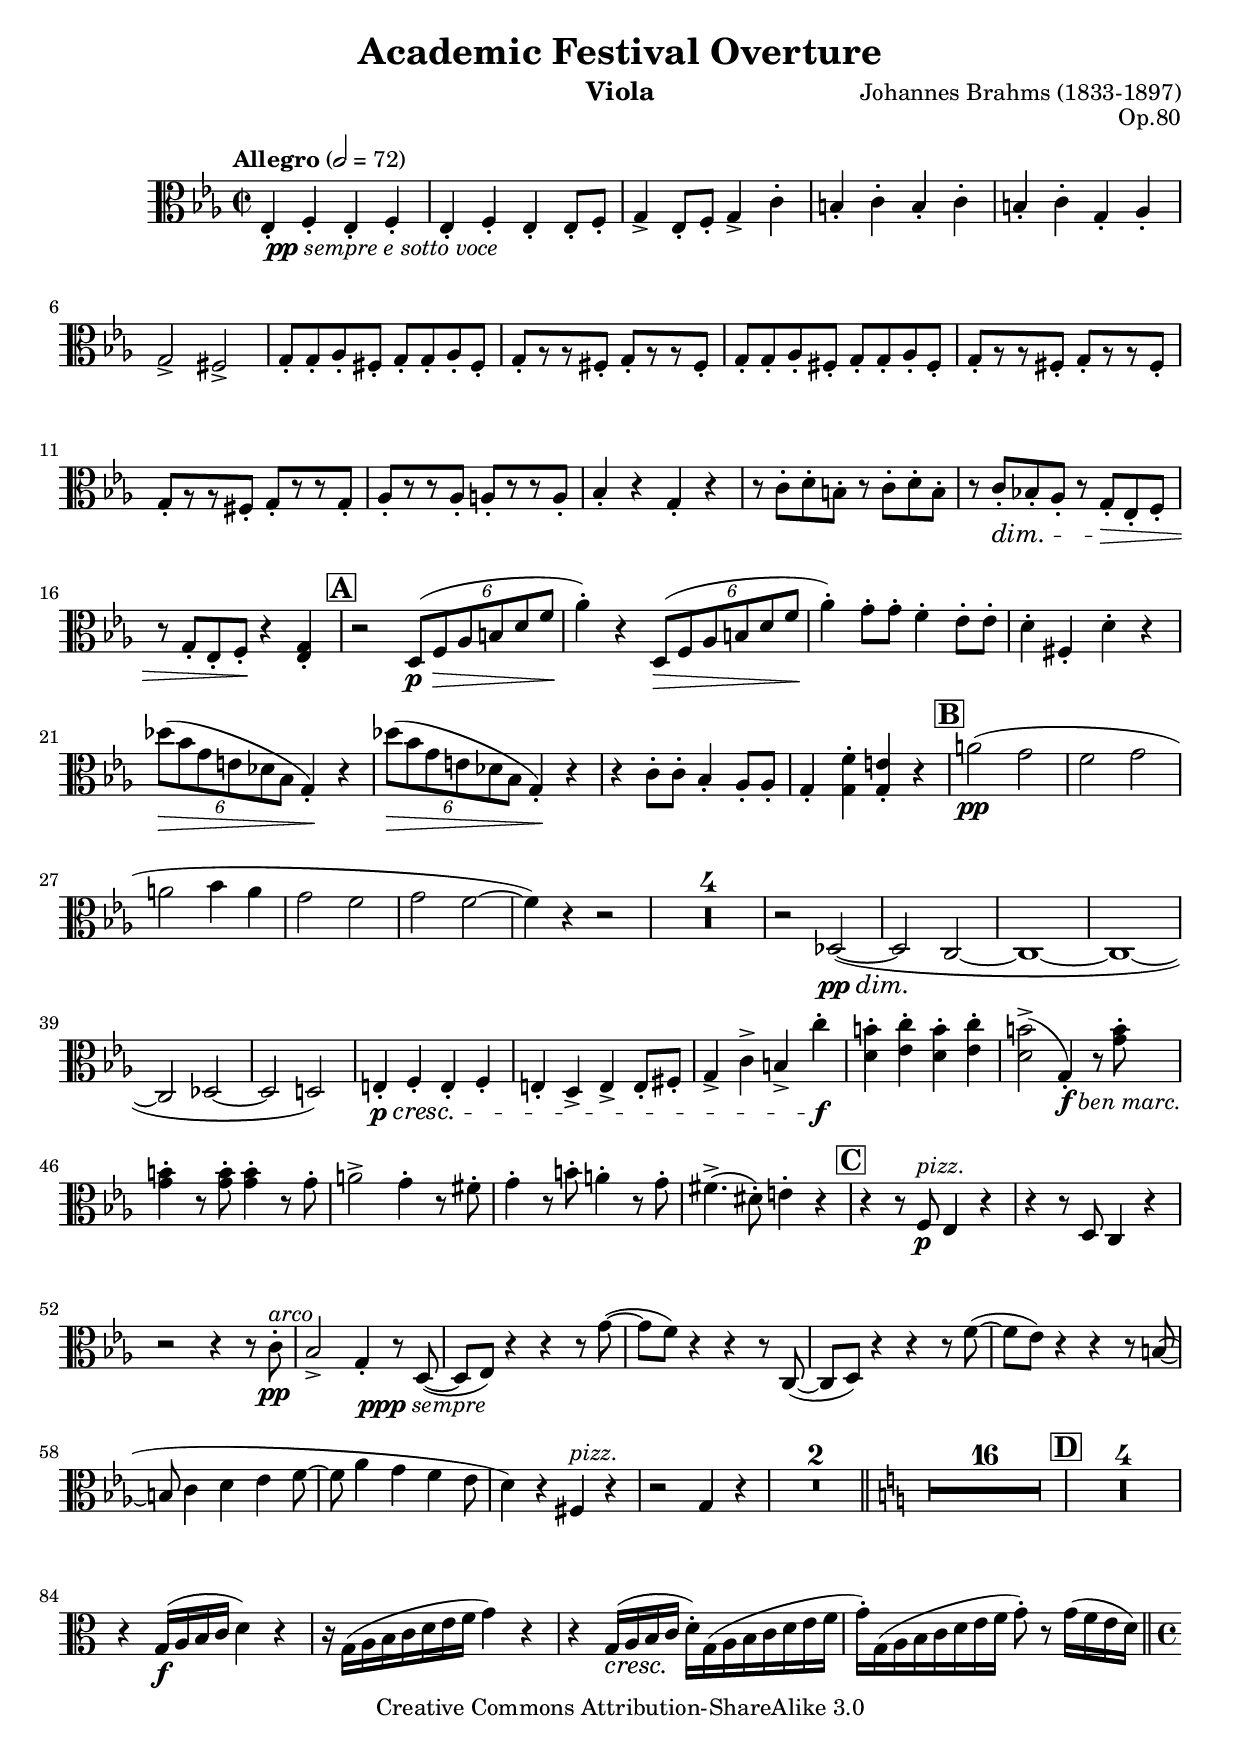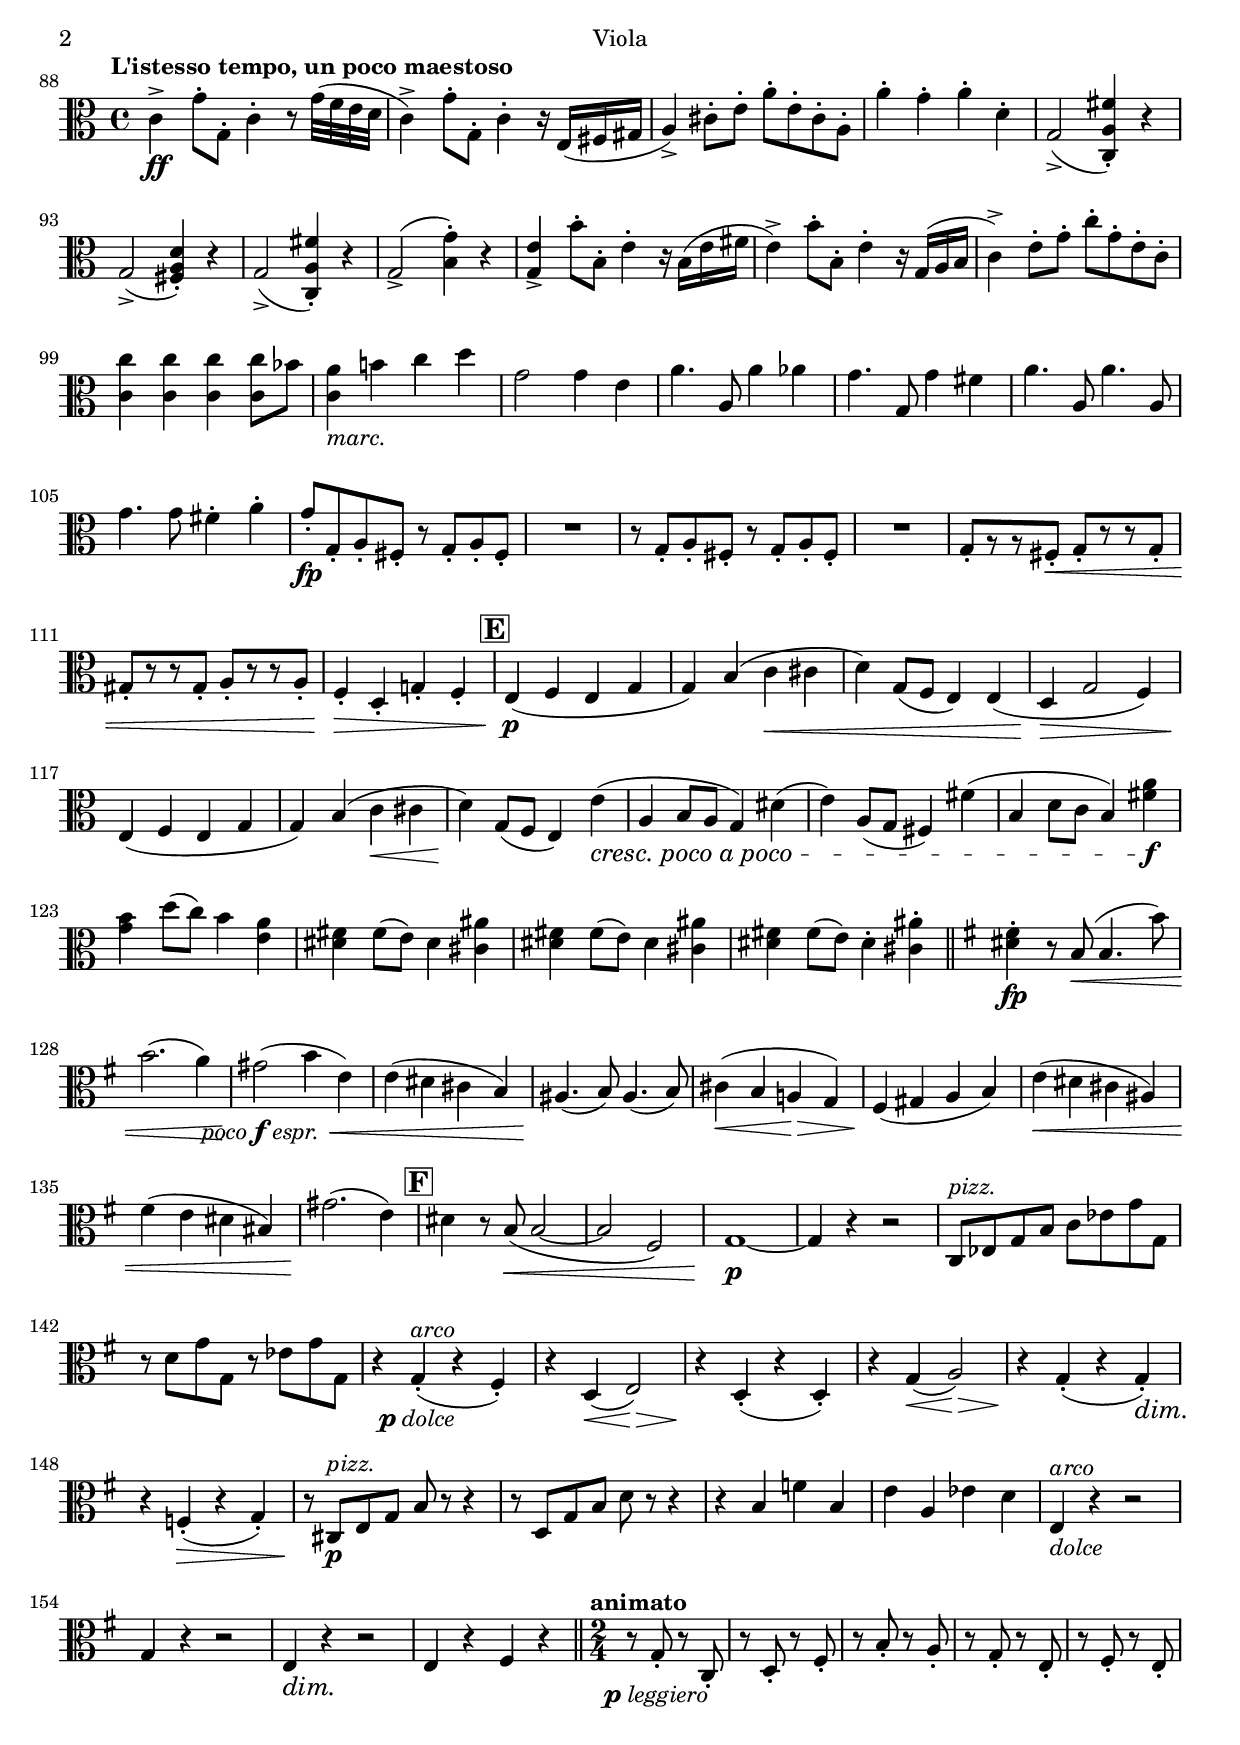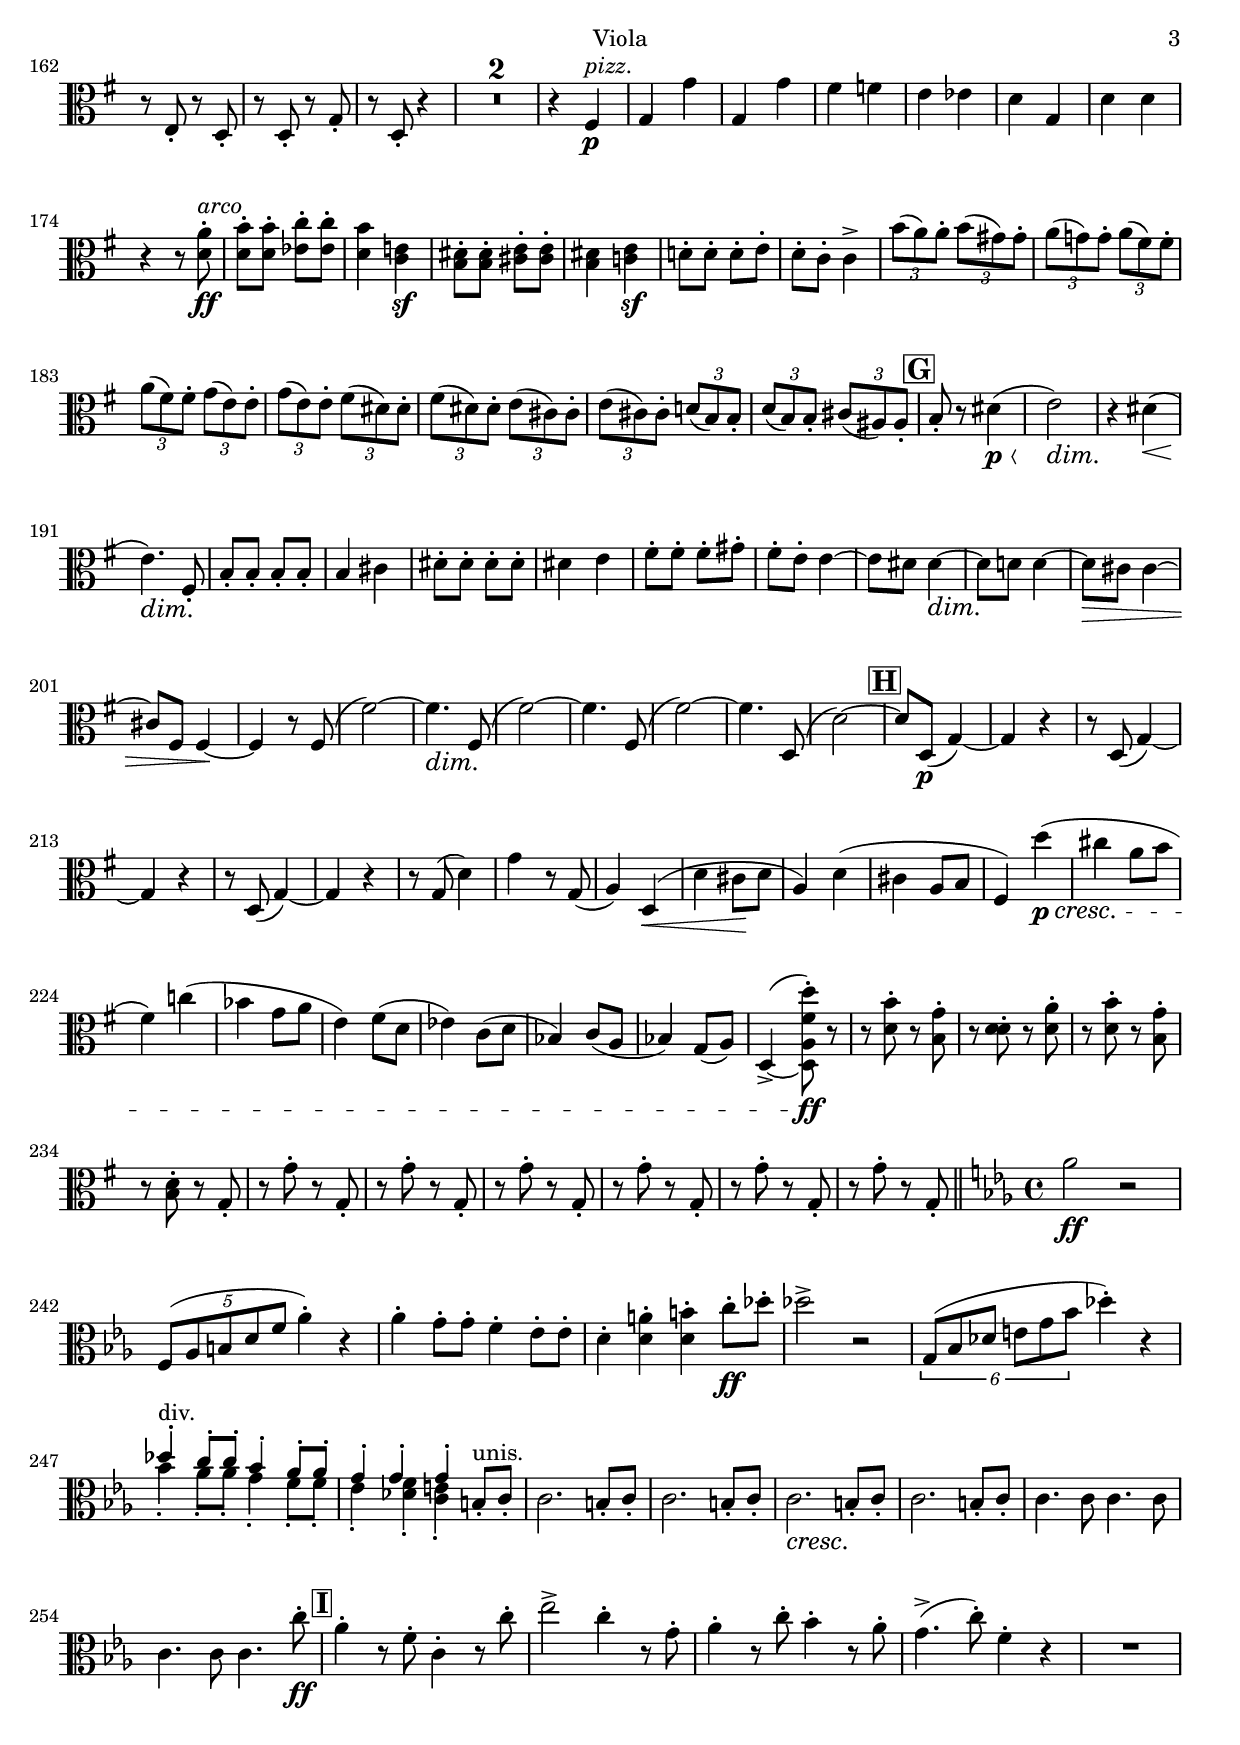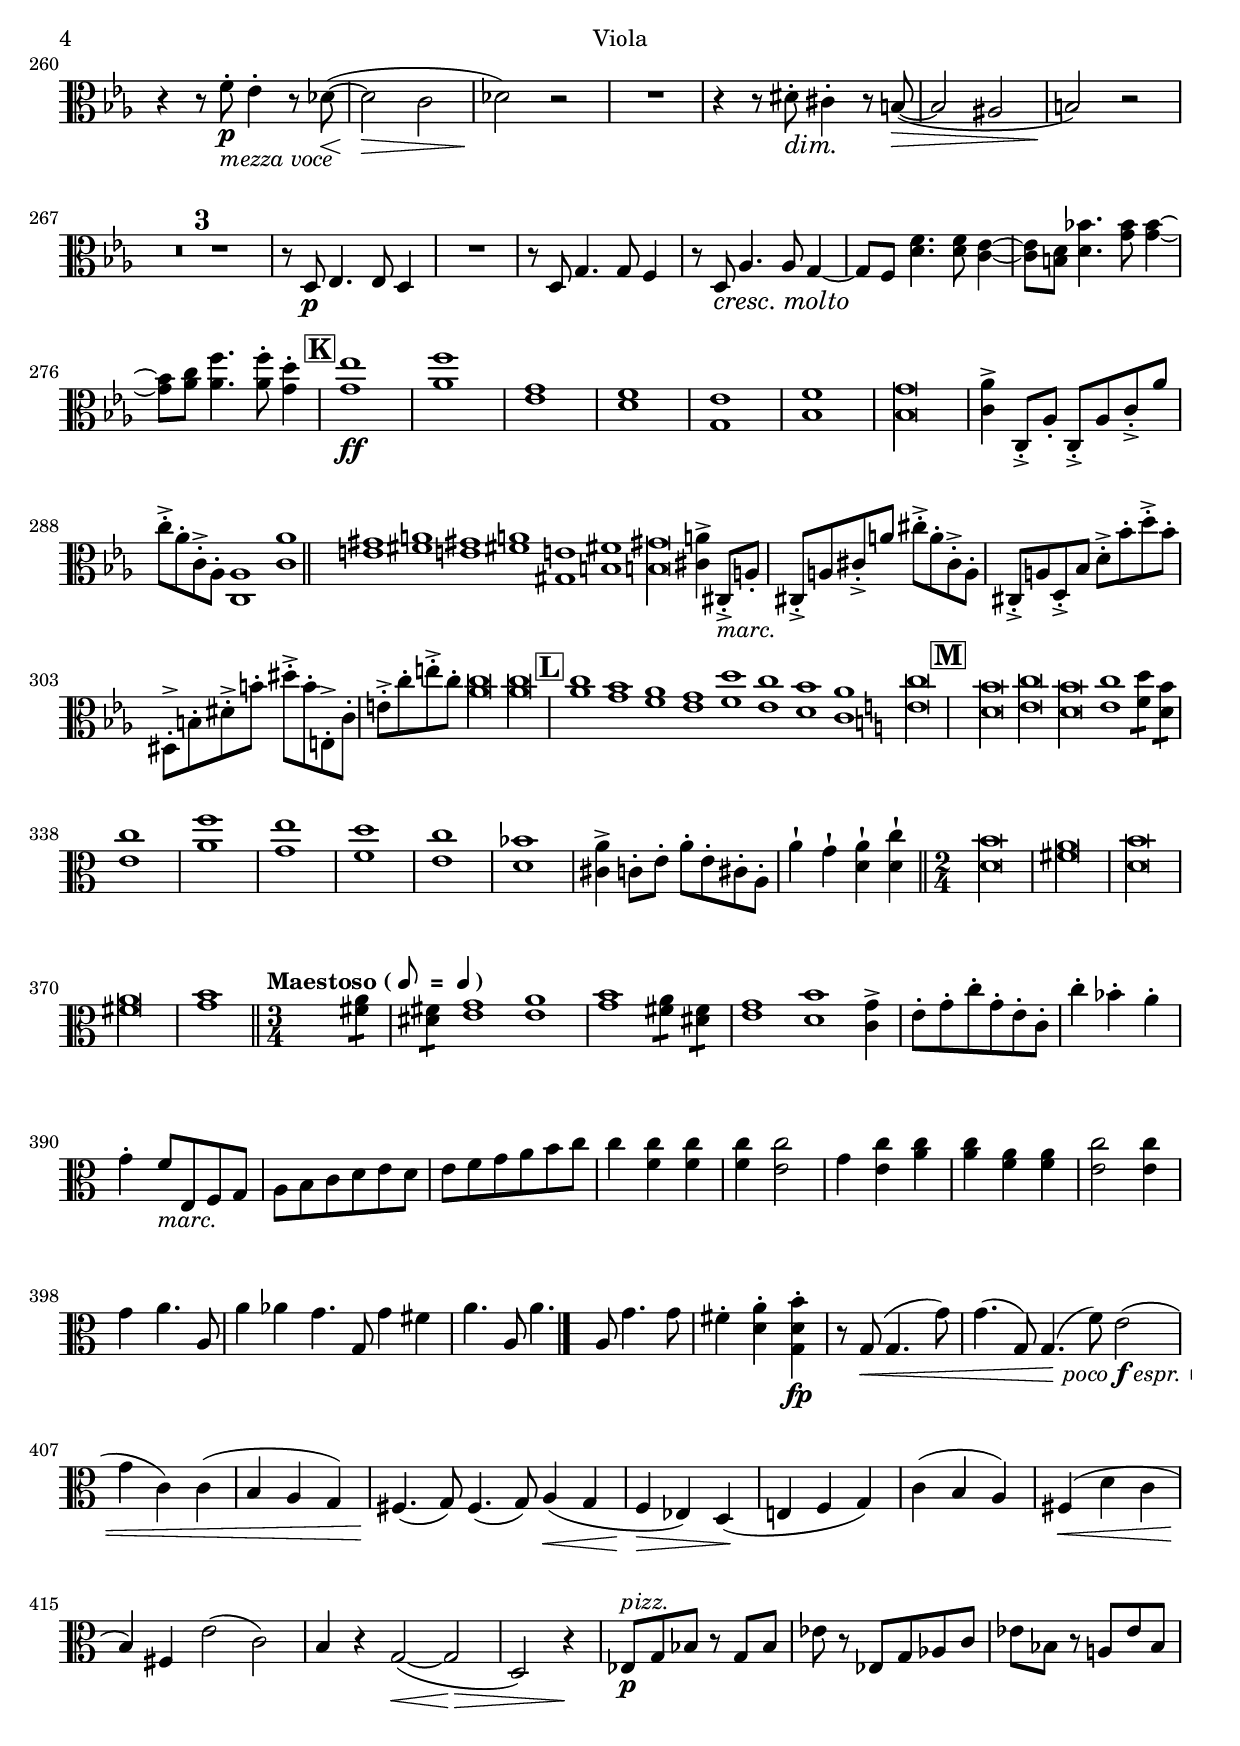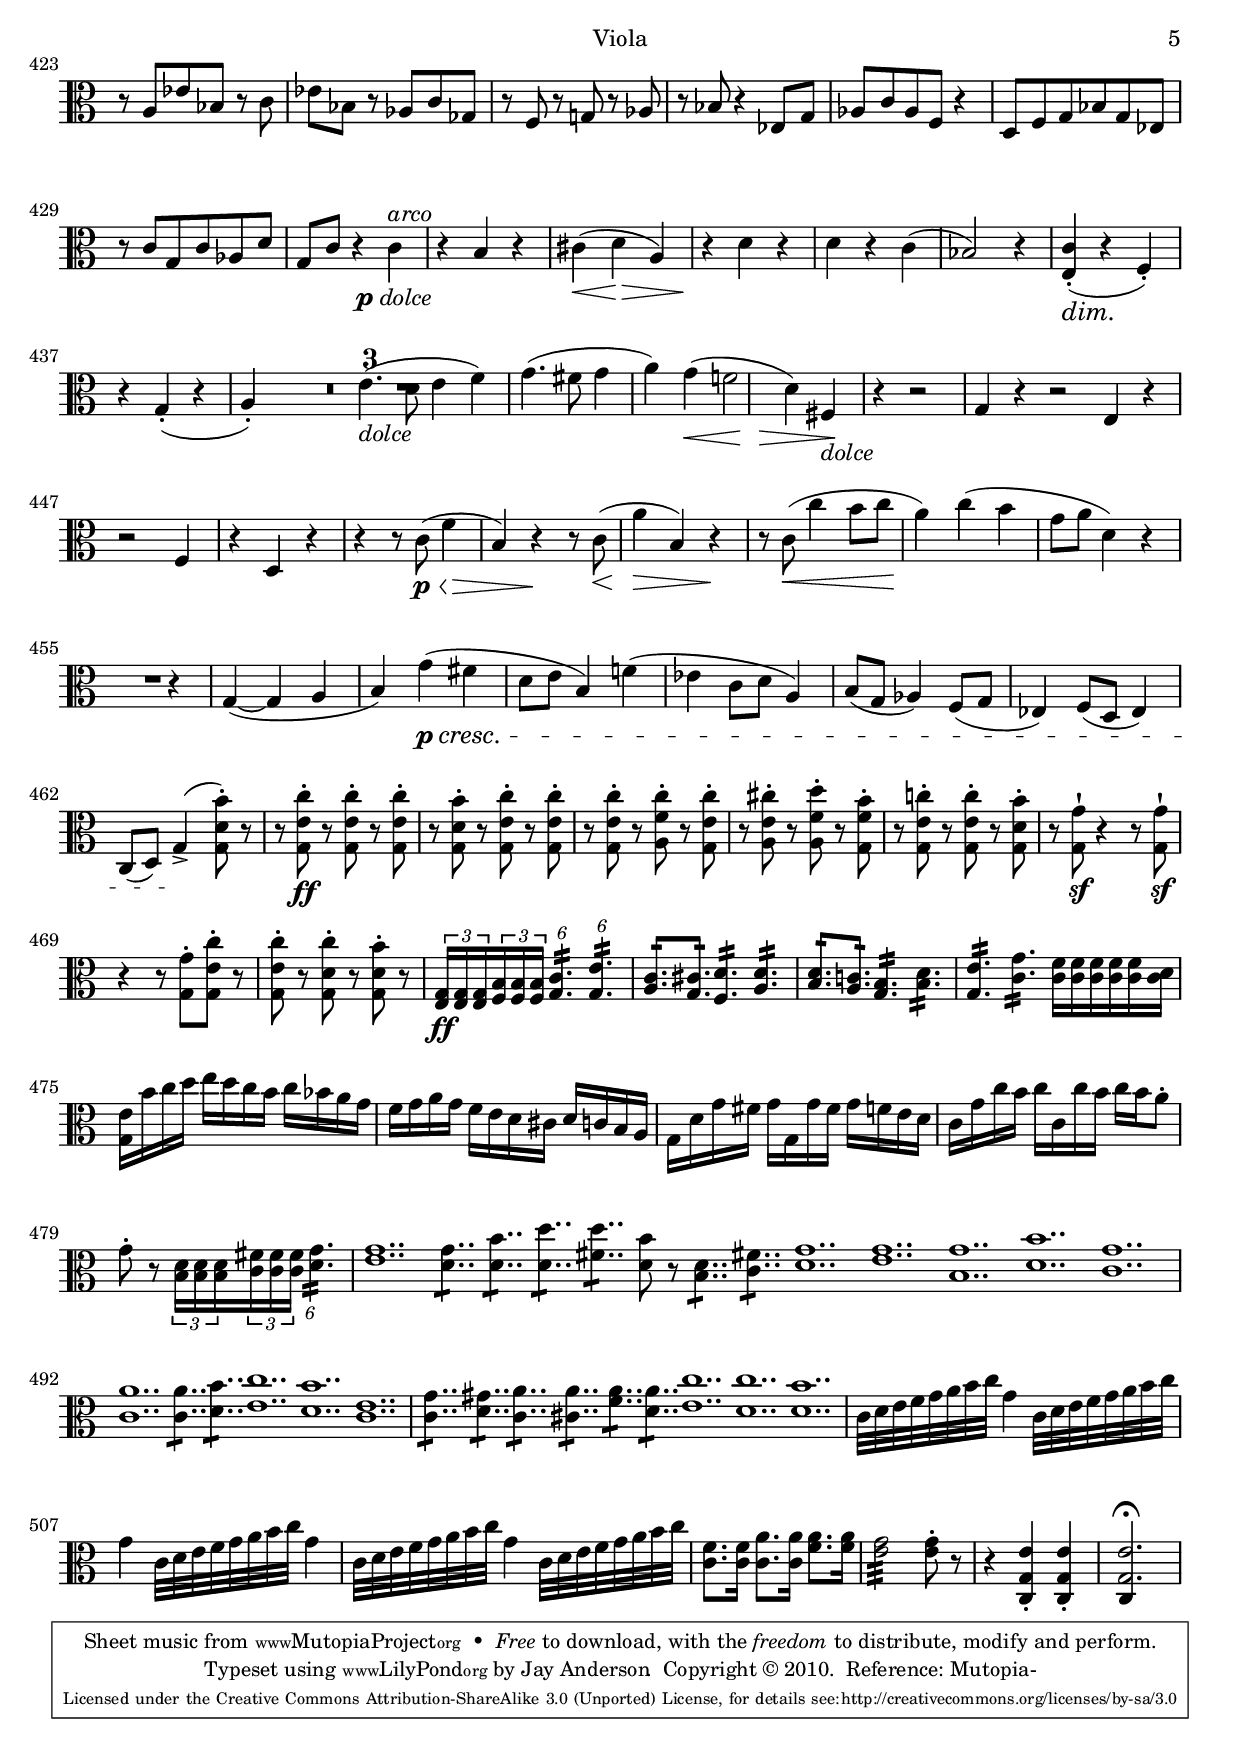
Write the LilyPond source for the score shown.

\version "2.13.15"

\include "viola.ily"
\include "defs.ily"

instrument = "Viola"

\include "header.ily"

\score
{
  \new Staff
  {
    << \removeWithTag #'score \viola \outline >>
  }
}
